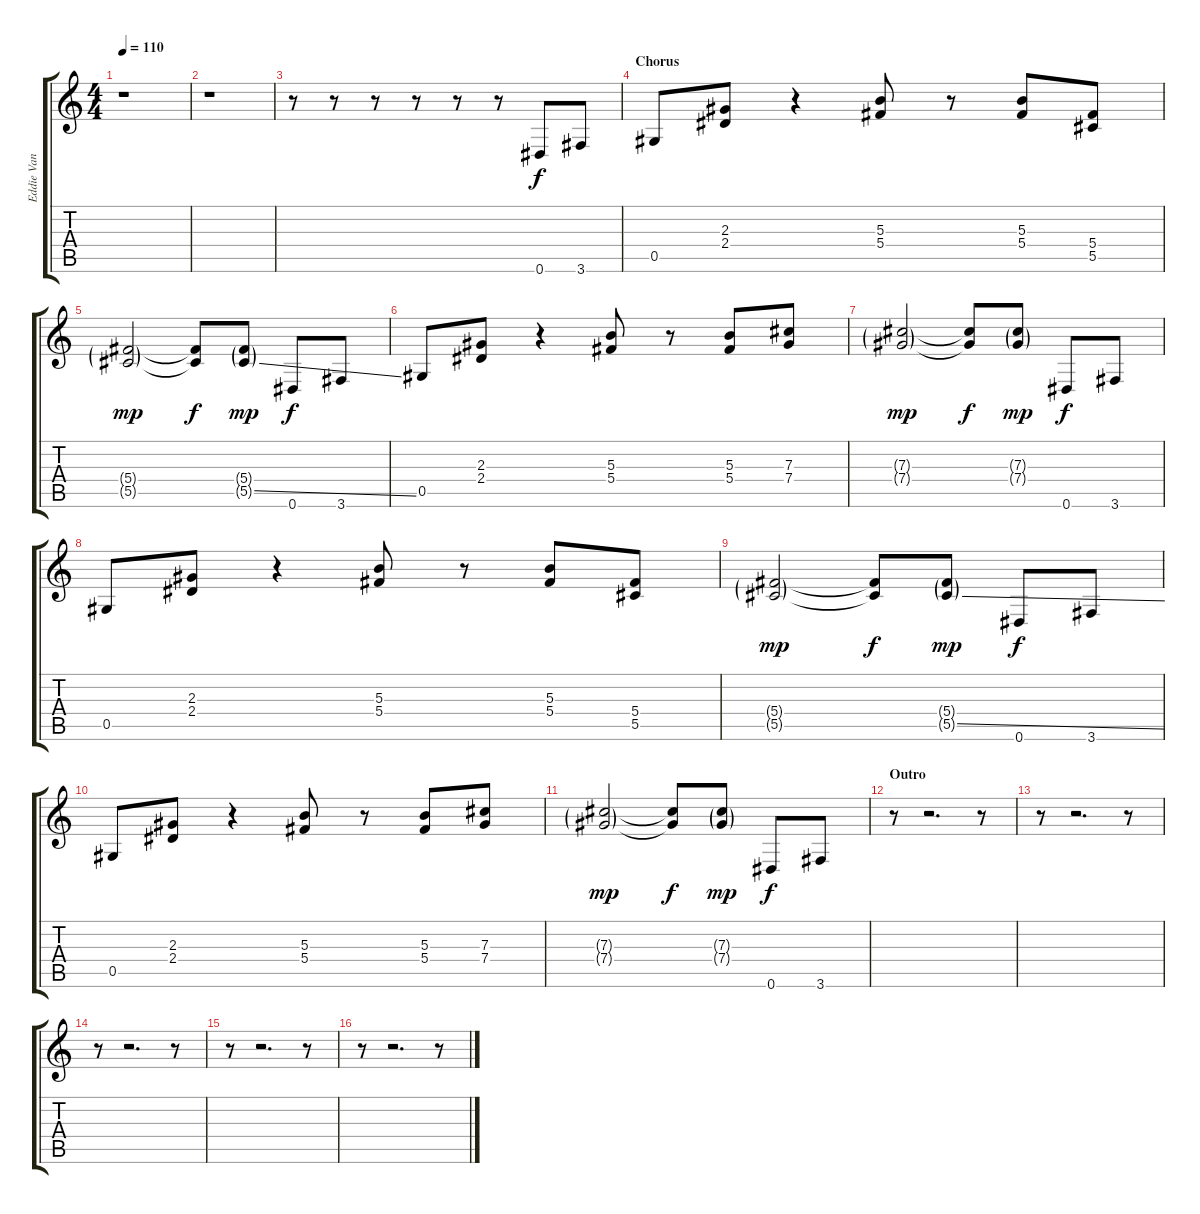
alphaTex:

\track ("Eddie Van Halen Fills" "Eddie Van ") {instrument distortionguitar}
\staff {score tabs}
\tuning (Eb4 Bb3 Gb3 Db3 Ab2 Eb2) {hide}
\ts (4 4)
\tempo 110
\clef g2
\ks c
r.1{dy f} |
r.1 |
r.8 r.8 r.8 r.8 r.8 r.8 0.6.8 3.6.8 |
\section ("" "Chorus")
0.5.8 (2.3 2.4).8 r.4 (5.3 5.4).8 r.8 (5.3 5.4).8 (5.4 5.5).8 |
(5.4{g} 5.5{g}).2{dy mp} (5.4{t} 5.5{t}).8{dy f} (5.4{g} 5.5{ss g}).8{dy mp} 0.6.8{dy f} 3.6.8 |
0.5.8 (2.3 2.4).8 r.4 (5.3 5.4).8 r.8 (5.3 5.4).8 (7.3 7.4).8 |
(7.3{g} 7.4{g}).2{dy mp} (7.3{t} 7.4{t}).8{dy f} (7.3{g} 7.4{g}).8{dy mp} 0.6.8{dy f} 3.6.8 |
0.5.8 (2.3 2.4).8 r.4 (5.3 5.4).8 r.8 (5.3 5.4).8 (5.4 5.5).8 |
(5.4{g} 5.5{g}).2{dy mp} (5.4{t} 5.5{t}).8{dy f} (5.4{g} 5.5{ss g}).8{dy mp} 0.6.8{dy f} 3.6.8 |
0.5.8 (2.3 2.4).8 r.4 (5.3 5.4).8 r.8 (5.3 5.4).8 (7.3 7.4).8 |
(7.3{g} 7.4{g}).2{dy mp} (7.3{t} 7.4{t}).8{dy f} (7.3{g} 7.4{g}).8{dy mp} 0.6.8{dy f} 3.6.8 |
\section ("" "Outro")
r.8 r.2{d} r.8 |
r.8 r.2{d} r.8 |
r.8 r.2{d} r.8 |
r.8 r.2{d} r.8 |
r.8 r.2{d} r.8
